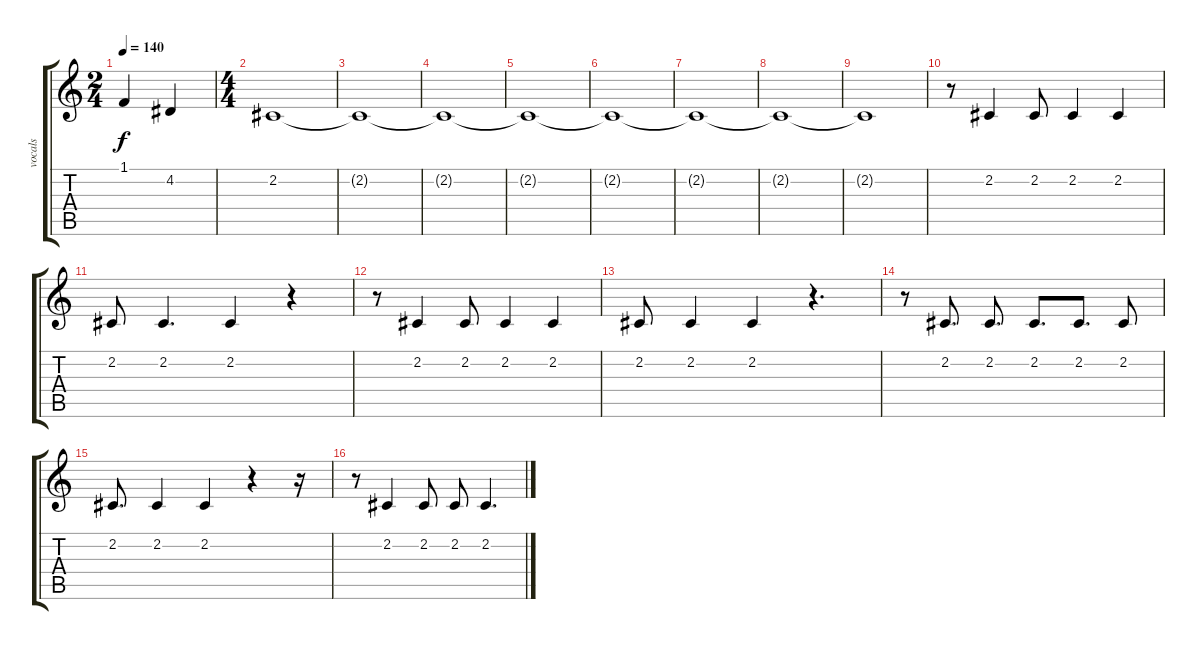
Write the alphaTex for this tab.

\track ("vocals" "vocals") {instrument lead6voice}
\staff {score tabs}
\tuning (E4 B3 G3 D3 A2 E2) {hide}
\ts (2 4)
\tempo 140
\clef g2
\ks c
1.1.4{dy f} 4.2.4 |
\ts (4 4)
2.2.1 |
2.2{t}.1 |
2.2{t}.1 |
2.2{t}.1 |
2.2{t}.1 |
2.2{t}.1 |
2.2{t}.1 |
2.2{t}.1 |
r.8 2.2.4 2.2.8 2.2.4 2.2.4 |
2.2.8 2.2.4{d} 2.2.4 r.4 |
r.8 2.2.4 2.2.8 2.2.4 2.2.4 |
2.2.8 2.2.4 2.2.4 r.4{d} |
r.8 2.2.8{d} 2.2.8{d} 2.2.8{d} 2.2.8{d} 2.2.8 |
2.2.8{d} 2.2.4 2.2.4 r.4 r.16 |
r.8 2.2.4 2.2.8 2.2.8 2.2.4{d}
